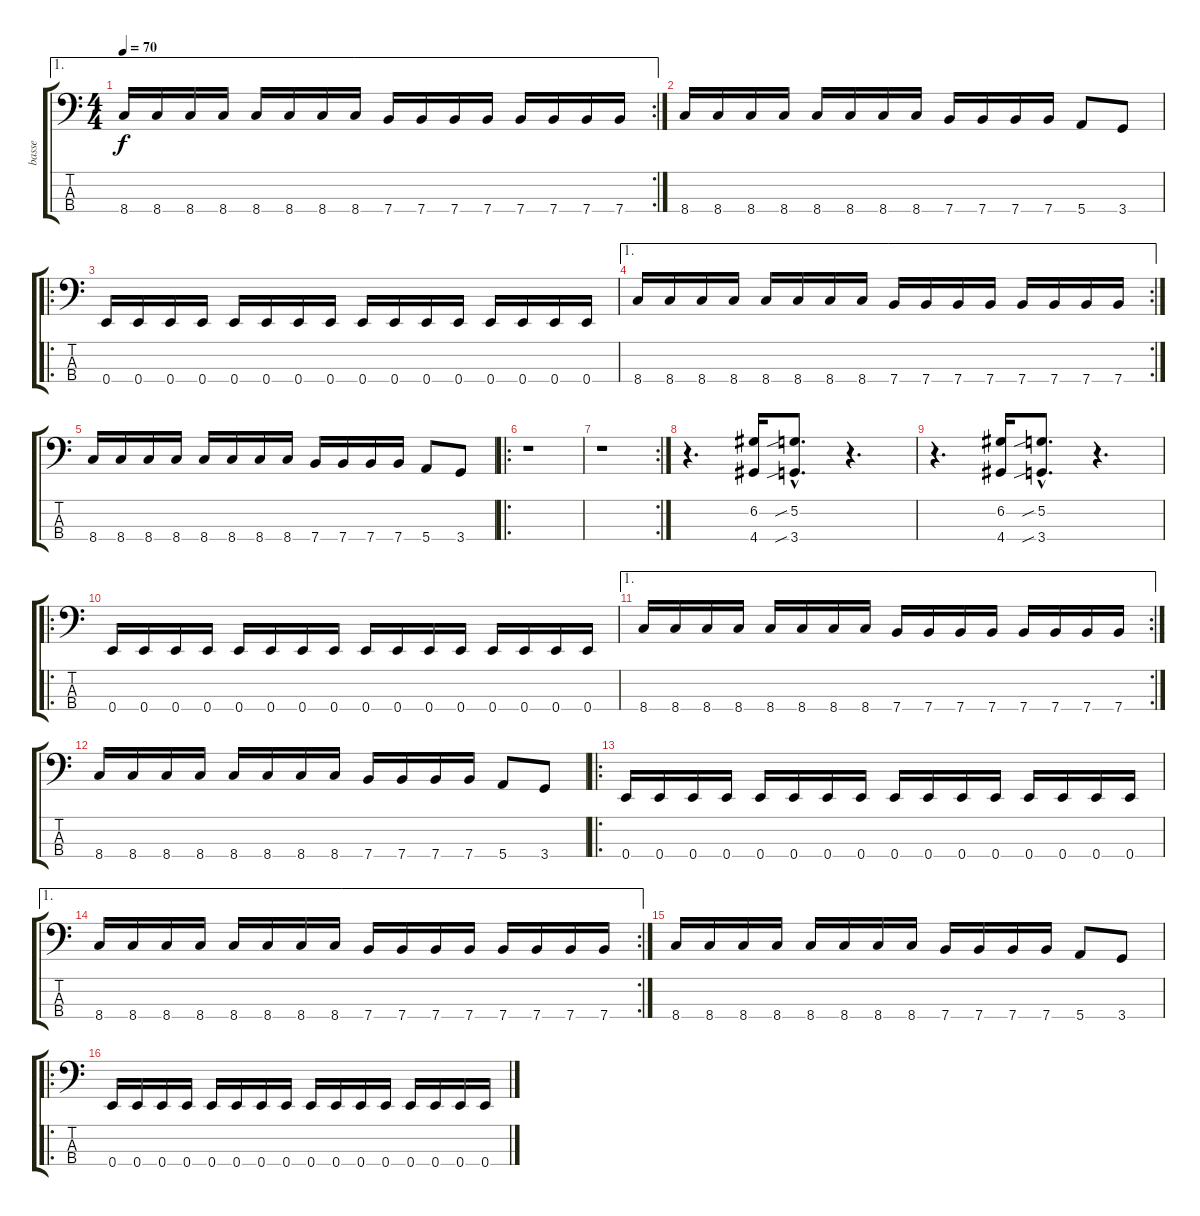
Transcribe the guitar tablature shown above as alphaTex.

\track ("basse" "basse") {instrument synthbass2}
\staff {score tabs}
\tuning (G2 D2 A1 E1) {hide}
\ae 1
\rc 2
\ts (4 4)
\tempo 70
\clef f4
\ks c
8.4.16{dy f} 8.4.16 8.4.16 8.4.16 8.4.16 8.4.16 8.4.16 8.4.16 7.4.16 7.4.16 7.4.16 7.4.16 7.4.16 7.4.16 7.4.16 7.4.16 |
8.4.16 8.4.16 8.4.16 8.4.16 8.4.16 8.4.16 8.4.16 8.4.16 7.4.16 7.4.16 7.4.16 7.4.16 5.4.8 3.4.8 |
\ro
0.4.16 0.4.16 0.4.16 0.4.16 0.4.16 0.4.16 0.4.16 0.4.16 0.4.16 0.4.16 0.4.16 0.4.16 0.4.16 0.4.16 0.4.16 0.4.16 |
\ae 1
\rc 2
8.4.16 8.4.16 8.4.16 8.4.16 8.4.16 8.4.16 8.4.16 8.4.16 7.4.16 7.4.16 7.4.16 7.4.16 7.4.16 7.4.16 7.4.16 7.4.16 |
8.4.16 8.4.16 8.4.16 8.4.16 8.4.16 8.4.16 8.4.16 8.4.16 7.4.16 7.4.16 7.4.16 7.4.16 5.4.8 3.4.8 |
\ro
r.1 |
\rc 2
r.1 |
r.4{d} (6.2 4.4).16 (5.2{sib hac} 3.4{sib hac}).8{d} r.4{d} |
r.4{d} (6.2 4.4).16 (5.2{sib hac} 3.4{sib hac}).8{d} r.4{d} |
\ro
0.4.16 0.4.16 0.4.16 0.4.16 0.4.16 0.4.16 0.4.16 0.4.16 0.4.16 0.4.16 0.4.16 0.4.16 0.4.16 0.4.16 0.4.16 0.4.16 |
\ae 1
\rc 2
8.4.16 8.4.16 8.4.16 8.4.16 8.4.16 8.4.16 8.4.16 8.4.16 7.4.16 7.4.16 7.4.16 7.4.16 7.4.16 7.4.16 7.4.16 7.4.16 |
8.4.16 8.4.16 8.4.16 8.4.16 8.4.16 8.4.16 8.4.16 8.4.16 7.4.16 7.4.16 7.4.16 7.4.16 5.4.8 3.4.8 |
\ro
0.4.16 0.4.16 0.4.16 0.4.16 0.4.16 0.4.16 0.4.16 0.4.16 0.4.16 0.4.16 0.4.16 0.4.16 0.4.16 0.4.16 0.4.16 0.4.16 |
\ae 1
\rc 2
8.4.16 8.4.16 8.4.16 8.4.16 8.4.16 8.4.16 8.4.16 8.4.16 7.4.16 7.4.16 7.4.16 7.4.16 7.4.16 7.4.16 7.4.16 7.4.16 |
8.4.16 8.4.16 8.4.16 8.4.16 8.4.16 8.4.16 8.4.16 8.4.16 7.4.16 7.4.16 7.4.16 7.4.16 5.4.8 3.4.8 |
\ro
0.4.16 0.4.16 0.4.16 0.4.16 0.4.16 0.4.16 0.4.16 0.4.16 0.4.16 0.4.16 0.4.16 0.4.16 0.4.16 0.4.16 0.4.16 0.4.16
